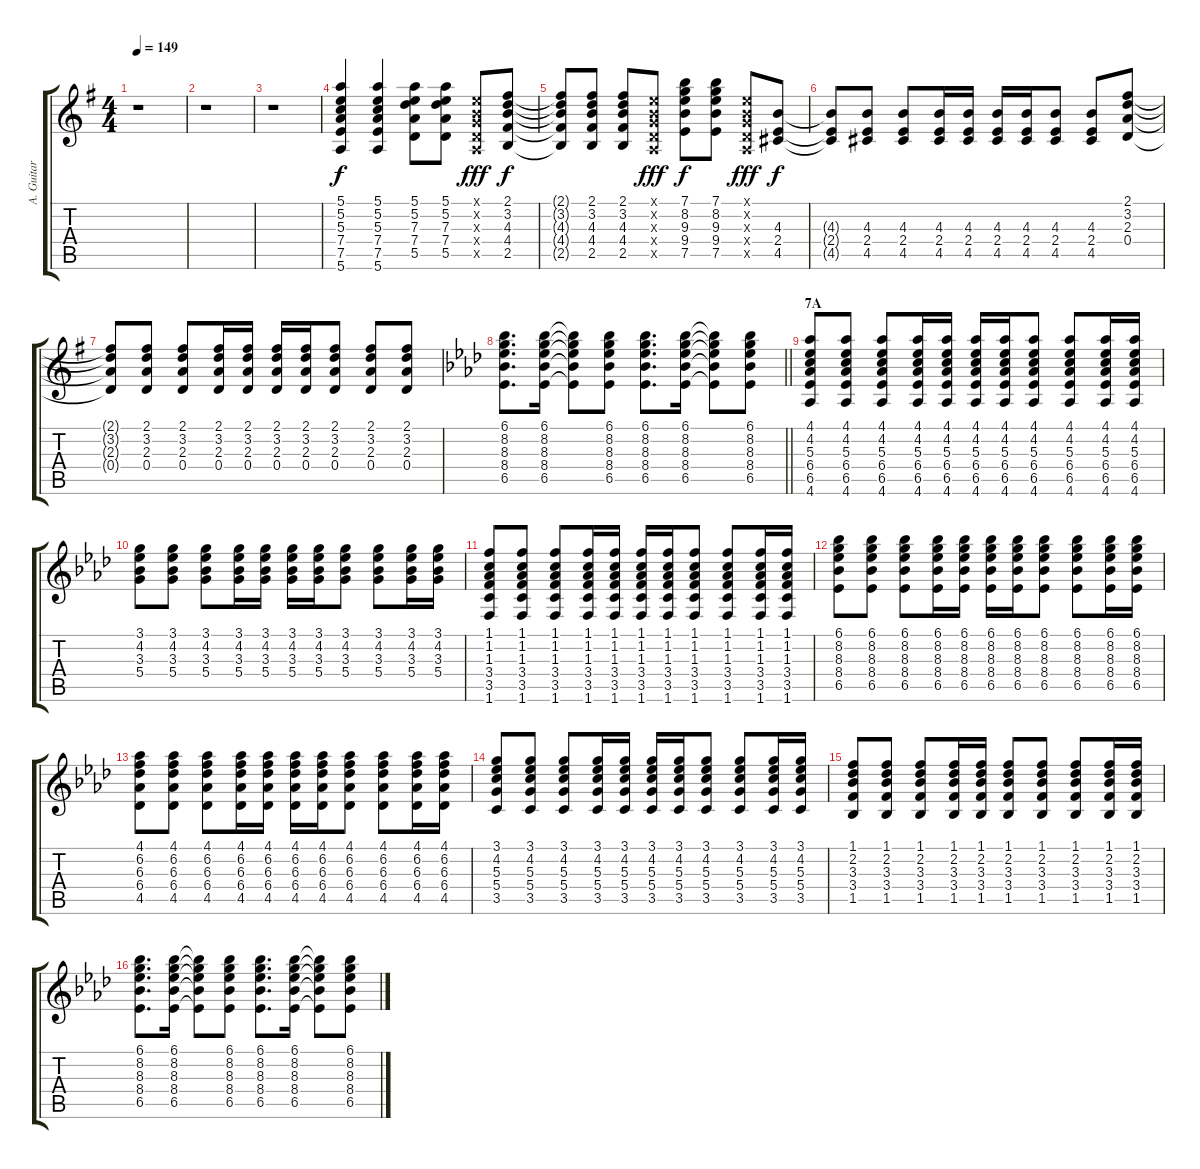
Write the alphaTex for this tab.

\track ("A. Guitar" "A. Guitar") {instrument acousticguitarsteel}
\staff {score tabs}
\tuning (E4 B3 G3 D3 A2 E2) {hide}
\ts (4 4)
\tempo 149
\clef g2
\ks g
r.1{dy f} |
r.1 |
r.1 |
(5.1 5.2 5.3 7.4 7.5 5.6).4 (5.1 5.2 5.3 7.4 7.5 5.6).4 (5.1 5.2 7.3 7.4 5.5).8 (5.1 5.2 7.3 7.4 5.5).8 (0.1{x} 0.2{x} 0.3{x} 0.4{x} 0.5{x}).8{dy fff} (2.1 3.2 4.3 4.4 2.5).8{dy f} |
(2.1{t} 3.2{t} 4.3{t} 4.4{t} 2.5{t}).8 (2.1 3.2 4.3 4.4 2.5).8 (2.1 3.2 4.3 4.4 2.5).8 (0.1{x} 0.2{x} 0.3{x} 0.4{x} 0.5{x}).8{dy fff} (7.1 8.2 9.3 9.4 7.5).8{dy f} (7.1 8.2 9.3 9.4 7.5).8 (0.1{x} 0.2{x} 0.3{x} 0.4{x} 0.5{x}).8{dy fff} (4.3 2.4 4.5).8{dy f} |
(4.3{t} 2.4{t} 4.5{t}).8 (4.3 2.4 4.5).8 (4.3 2.4 4.5).8 (4.3 2.4 4.5).16 (4.3 2.4 4.5).16 (4.3 2.4 4.5).16 (4.3 2.4 4.5).16 (4.3 2.4 4.5).8 (4.3 2.4 4.5).8 (2.1 3.2 2.3 0.4).8 |
(2.1{t} 3.2{t} 2.3{t} 0.4{t}).8 (2.1 3.2 2.3 0.4).8 (2.1 3.2 2.3 0.4).8 (2.1 3.2 2.3 0.4).16 (2.1 3.2 2.3 0.4).16 (2.1 3.2 2.3 0.4).16 (2.1 3.2 2.3 0.4).16 (2.1 3.2 2.3 0.4).8 (2.1 3.2 2.3 0.4).8 (2.1 3.2 2.3 0.4).8 |
\barLineRight lightlight
\ks ab
(6.1 8.2 8.3 8.4 6.5).8{d} (6.1 8.2 8.3 8.4 6.5).16 (6.1{t} 8.2{t} 8.3{t} 8.4{t} 6.5{t}).8 (6.1 8.2 8.3 8.4 6.5).8 (6.1 8.2 8.3 8.4 6.5).8{d} (6.1 8.2 8.3 8.4 6.5).16 (6.1{t} 8.2{t} 8.3{t} 8.4{t} 6.5{t}).8 (6.1 8.2 8.3 8.4 6.5).8 |
\section ("" "7A")
(4.1 4.2 5.3 6.4 6.5 4.6).8 (4.1 4.2 5.3 6.4 6.5 4.6).8 (4.1 4.2 5.3 6.4 6.5 4.6).8 (4.1 4.2 5.3 6.4 6.5 4.6).16 (4.1 4.2 5.3 6.4 6.5 4.6).16 (4.1 4.2 5.3 6.4 6.5 4.6).16 (4.1 4.2 5.3 6.4 6.5 4.6).16 (4.1 4.2 5.3 6.4 6.5 4.6).8 (4.1 4.2 5.3 6.4 6.5 4.6).8 (4.1 4.2 5.3 6.4 6.5 4.6).16 (4.1 4.2 5.3 6.4 6.5 4.6).16 |
(3.1 4.2 3.3 5.4).8 (3.1 4.2 3.3 5.4).8 (3.1 4.2 3.3 5.4).8 (3.1 4.2 3.3 5.4).16 (3.1 4.2 3.3 5.4).16 (3.1 4.2 3.3 5.4).16 (3.1 4.2 3.3 5.4).16 (3.1 4.2 3.3 5.4).8 (3.1 4.2 3.3 5.4).8 (3.1 4.2 3.3 5.4).16 (3.1 4.2 3.3 5.4).16 |
(1.1 1.2 1.3 3.4 3.5 1.6).8 (1.1 1.2 1.3 3.4 3.5 1.6).8 (1.1 1.2 1.3 3.4 3.5 1.6).8 (1.1 1.2 1.3 3.4 3.5 1.6).16 (1.1 1.2 1.3 3.4 3.5 1.6).16 (1.1 1.2 1.3 3.4 3.5 1.6).16 (1.1 1.2 1.3 3.4 3.5 1.6).16 (1.1 1.2 1.3 3.4 3.5 1.6).8 (1.1 1.2 1.3 3.4 3.5 1.6).8 (1.1 1.2 1.3 3.4 3.5 1.6).16 (1.1 1.2 1.3 3.4 3.5 1.6).16 |
(6.1 8.2 8.3 8.4 6.5).8 (6.1 8.2 8.3 8.4 6.5).8 (6.1 8.2 8.3 8.4 6.5).8 (6.1 8.2 8.3 8.4 6.5).16 (6.1 8.2 8.3 8.4 6.5).16 (6.1 8.2 8.3 8.4 6.5).16 (6.1 8.2 8.3 8.4 6.5).16 (6.1 8.2 8.3 8.4 6.5).8 (6.1 8.2 8.3 8.4 6.5).8 (6.1 8.2 8.3 8.4 6.5).16 (6.1 8.2 8.3 8.4 6.5).16 |
(4.1 6.2 6.3 6.4 4.5).8 (4.1 6.2 6.3 6.4 4.5).8 (4.1 6.2 6.3 6.4 4.5).8 (4.1 6.2 6.3 6.4 4.5).16 (4.1 6.2 6.3 6.4 4.5).16 (4.1 6.2 6.3 6.4 4.5).16 (4.1 6.2 6.3 6.4 4.5).16 (4.1 6.2 6.3 6.4 4.5).8 (4.1 6.2 6.3 6.4 4.5).8 (4.1 6.2 6.3 6.4 4.5).16 (4.1 6.2 6.3 6.4 4.5).16 |
(3.1 4.2 5.3 5.4 3.5).8 (3.1 4.2 5.3 5.4 3.5).8 (3.1 4.2 5.3 5.4 3.5).8 (3.1 4.2 5.3 5.4 3.5).16 (3.1 4.2 5.3 5.4 3.5).16 (3.1 4.2 5.3 5.4 3.5).16 (3.1 4.2 5.3 5.4 3.5).16 (3.1 4.2 5.3 5.4 3.5).8 (3.1 4.2 5.3 5.4 3.5).8 (3.1 4.2 5.3 5.4 3.5).16 (3.1 4.2 5.3 5.4 3.5).16 |
(1.1 2.2 3.3 3.4 1.5).8 (1.1 2.2 3.3 3.4 1.5).8 (1.1 2.2 3.3 3.4 1.5).8 (1.1 2.2 3.3 3.4 1.5).16 (1.1 2.2 3.3 3.4 1.5).16 (1.1 2.2 3.3 3.4 1.5).8 (1.1 2.2 3.3 3.4 1.5).8 (1.1 2.2 3.3 3.4 1.5).8 (1.1 2.2 3.3 3.4 1.5).16 (1.1 2.2 3.3 3.4 1.5).16 |
(6.1 8.2 8.3 8.4 6.5).8{d} (6.1 8.2 8.3 8.4 6.5).16 (6.1{t} 8.2{t} 8.3{t} 8.4{t} 6.5{t}).8 (6.1 8.2 8.3 8.4 6.5).8 (6.1 8.2 8.3 8.4 6.5).8{d} (6.1 8.2 8.3 8.4 6.5).16 (6.1{t} 8.2{t} 8.3{t} 8.4{t} 6.5{t}).8 (6.1 8.2 8.3 8.4 6.5).8
